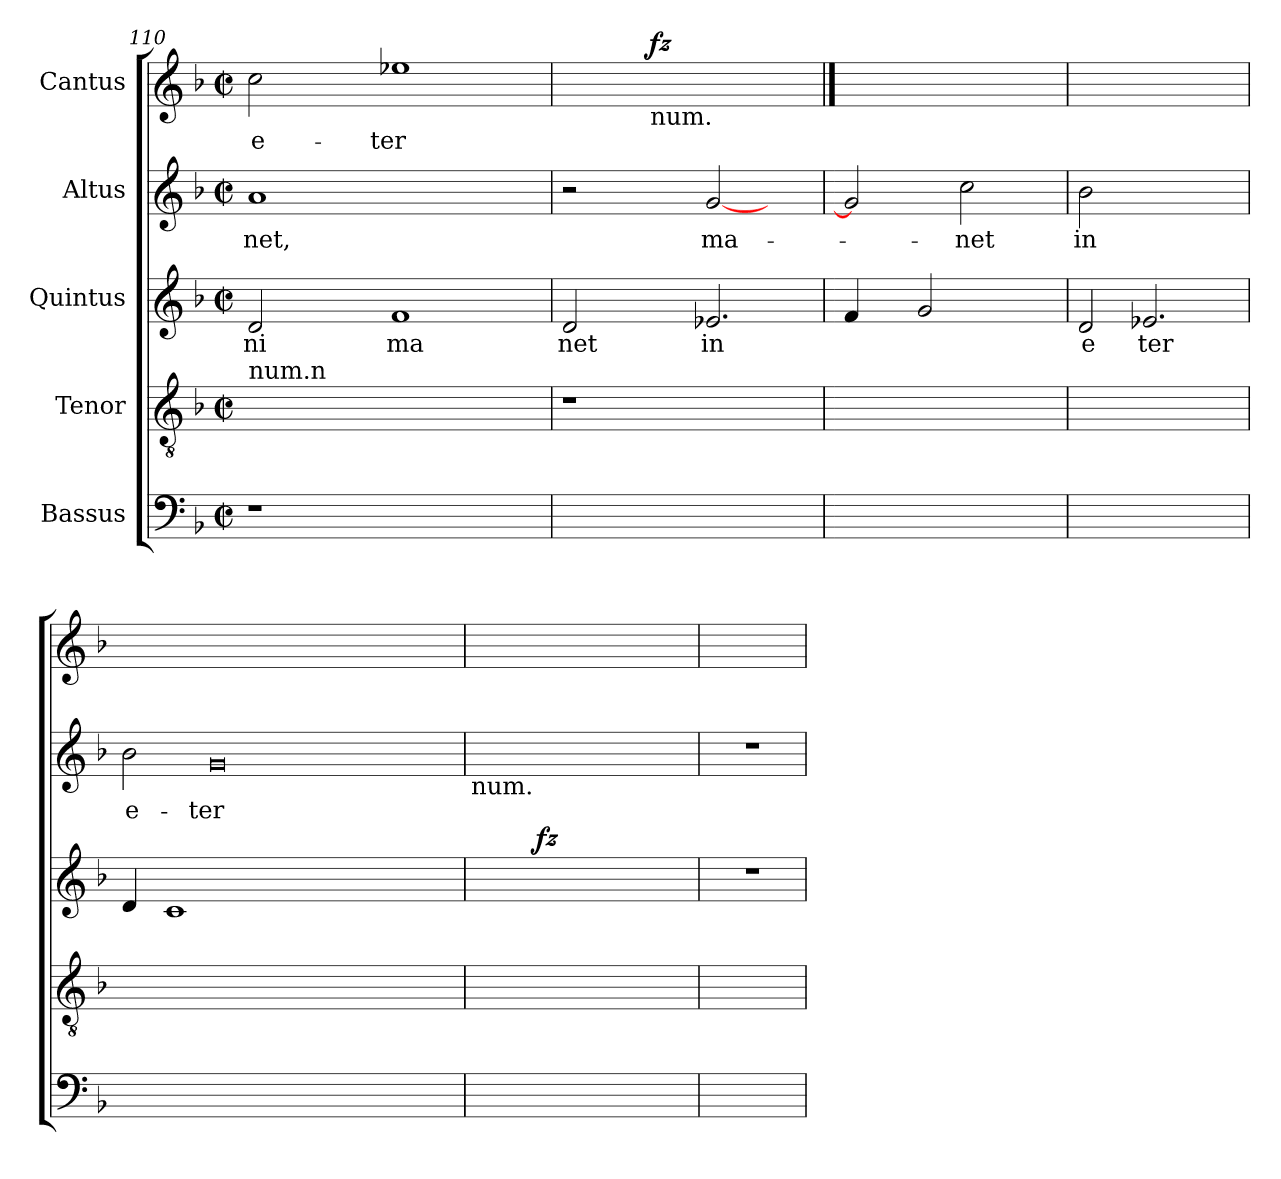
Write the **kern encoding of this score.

**kern	**kern	**kern	**text	**dynam	**kern	**text	**kern	**text	**dynam
*part5	*part4	*part3	*part3	*part3	*part2	*part2	*part1	*part1	*part1
*staff5	*staff4	*staff3	*staff3	*staff3	*staff2	*staff2	*staff1	*staff1	*staff1
*I"Bassus	*I"Tenor	*I"Quintus	*	*	*I"Altus	*	*I"Cantus	*	*
*clefF4	*clefGv2	*clefG2	*	*	*clefG2	*	*clefG2	*	*
*k[b-]	*k[b-]	*k[b-]	*	*	*k[b-]	*	*k[b-]	*	*
*F:	*F:	*F:	*	*	*F:	*	*F:	*	*
*M2/2	*M2/2	*M2/2	*	*	*M2/2	*	*M2/2	*	*
*met(c|)	*met(c|)	*met(c|)	*	*	*met(c|)	*	*met(c|)	*	*
=110	=110	=110	=110	=110	=110	=110	=110	=110	=110
!	!LO:TX:a:t=num.n	!	!	!	!	!	!	!	!
!	!	!	!LO:LY:b	!	!	!LO:LY:b	!	!LO:LY:b	!
1r	64ryy	2d/	ni	.	1a	-net,	2cc\	e-	.
.	64ryy	.	.	.	.	.	.	.	.
.	64ryy	.	.	.	.	.	.	.	.
.	64ryy	.	.	.	.	.	.	.	.
.	64ryy	.	.	.	.	.	.	.	.
.	64ryy	.	.	.	.	.	.	.	.
.	64ryy	.	.	.	.	.	.	.	.
.	64ryy	.	.	.	.	.	.	.	.
.	64ryy	.	.	.	.	.	.	.	.
.	64ryy	.	.	.	.	.	.	.	.
.	64ryy	.	.	.	.	.	.	.	.
.	64ryy	.	.	.	.	.	.	.	.
.	1ryy	.	.	.	.	.	.	.	.
!	!	!	!LO:LY:b	!	!	!	!	!LO:LY:b	!
.	.	1f	ma	.	.	.	1ee-X	-ter-	.
2ryy	.	.	.	.	2ryy	.	.	.	.
.	4ryy	.	.	.	.	.	.	.	.
.	16ryy	.	.	.	.	.	.	.	.
=111	=111	=111	=111	=111	=111	=111	=111	=111	=111
!	!	!	!LO:LY:b	!	!	!	!	!	!
1ryy	1r	2d/	net	.	2r	.	64ryy	.	.
.	.	.	.	.	.	.	64ryy	.	.
.	.	.	.	.	.	.	64ryy	.	.
.	.	.	.	.	.	.	64ryy	.	.
.	.	.	.	.	.	.	64ryy	.	.
.	.	.	.	.	.	.	64ryy	.	.
.	.	.	.	.	.	.	64ryy	.	.
.	.	.	.	.	.	.	64ryy	.	.
.	.	.	.	.	.	.	64ryy	.	.
.	.	.	.	.	.	.	64ryy	.	.
.	.	.	.	.	.	.	64ryy	.	.
!	!	!	!	!	!	!	!LO:TX:b:t=num.	!	!
!	!	!	!	!	!	!	!	!	!LO:DY:b
.	.	.	.	.	.	.	64ryy	.	fz
.	.	.	.	.	.	.	1ryy	.	.
!	!	!	!LO:LY:b	!	!	!LO:LY:b	!	!	!
.	.	2.e-X/	in	.	[2g/	ma-	.	.	.
4ryy	4ryy	.	.	.	4ryy	.	.	.	.
.	.	.	.	.	.	.	16ryy	.	.
=112	=112	=112	==112	==112	=112	==112	==112	==112	==112
1ryy	1ryy	4f/	.	.	2g/]	.	16ryy	.	.
.	.	.	.	.	.	.	16ryy	.	.
.	.	.	.	.	.	.	16ryy	.	.
.	.	.	.	.	.	.	2ryy	.	.
.	.	2g/	.	.	.	.	.	.	.
!	!	!	!	!	!	!LO:LY:b	!	!	!
.	.	.	.	.	2cc\	-net	.	.	.
.	.	.	.	.	.	.	4ryy	.	.
.	.	4ryy	.	.	.	.	.	.	.
.	.	.	.	.	.	.	16ryy	.	.
!!LO:LB:g=z
=	=	=	=	=	=	=	=	=	=
!	!	!	!LO:LY:b	!	!	!LO:LY:b	!	!	!
1ryy	1ryy	2d/	e	.	2b-\	in	1ryy	.	.
!	!	!	!LO:LY:b	!	!	!	!	!	!
.	.	2.e-X/	ter	.	2.ryy	.	.	.	.
4ryy	4ryy	.	.	.	.	.	4ryy	.	.
!!LO:LB:g=z
=	=	=	=	=	=	=	=	=	=
!	!	!	!	!	!	!LO:LY:b	!	!	!
1ryy	1ryy	4d/	.	.	2b-\	e-	1ryy	.	.
.	.	1c	.	.	.	.	.	.	.
!	!	!	!	!	!	!LO:LY:b	!	!	!
.	.	.	.	.	0g	-ter-	.	.	.
1.ryy	1.ryy	.	.	.	.	.	1.ryy	.	.
.	.	1ryy	.	.	.	.	.	.	.
.	.	4ryy	.	.	.	.	.	.	.
=	=	=	=	=	=	=	=	=	=
!	!	!	!	!	!LO:TX:b:t=num.	!	!	!	!
1ryy	1ryy	16ryy	.	.	64ryy	.	1ryy	.	.
.	.	.	.	.	64ryy	.	.	.	.
.	.	.	.	.	64ryy	.	.	.	.
.	.	.	.	.	64ryy	.	.	.	.
.	.	16ryy	.	.	64ryy	.	.	.	.
.	.	.	.	.	64ryy	.	.	.	.
.	.	.	.	.	64ryy	.	.	.	.
.	.	.	.	.	64ryy	.	.	.	.
!	!	!	!	!LO:DY:b	!	!	!	!	!
.	.	16ryy	.	fz	64ryy	.	.	.	.
.	.	.	.	.	64ryy	.	.	.	.
.	.	.	.	.	64ryy	.	.	.	.
.	.	.	.	.	64ryy	.	.	.	.
.	.	2ryy	.	.	2ryy	.	.	.	.
.	.	4ryy	.	.	4ryy	.	.	.	.
.	.	16ryy	.	.	16ryy	.	.	.	.
=	=	=	=	=	=	=	=	=	=
1ryy	1ryy	1r	.	.	1r	.	1ryy	.	.
=	=	=	=	=	=	=	=	=	=
*-	*-	*-	*-	*-	*-	*-	*-	*-	*-
